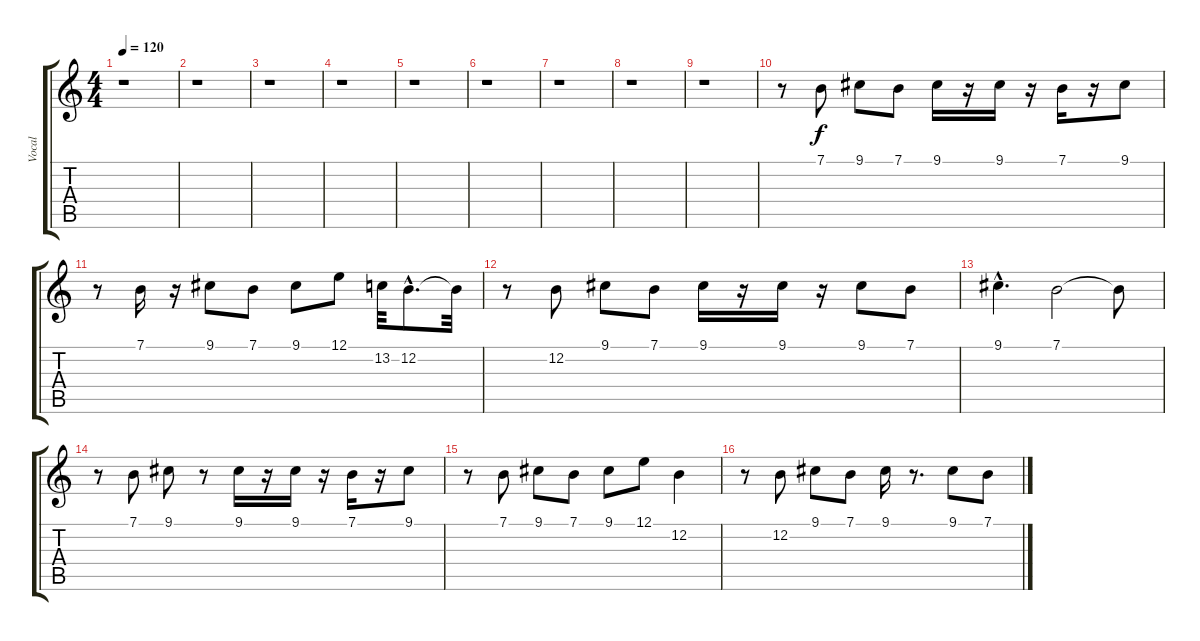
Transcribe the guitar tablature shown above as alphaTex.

\track ("Vocal" "Vocal") {instrument trumpet}
\staff {score tabs}
\tuning (E4 B3 G3 D3 A2 E2) {hide}
\ts (4 4)
\tempo 120
\clef g2
\ks c
r.1{dy f} |
r.1 |
r.1 |
r.1 |
r.1 |
r.1 |
r.1 |
r.1 |
r.1 |
r.8 7.1.8 9.1.8 7.1.8 9.1.16 r.16 9.1.16 r.16 7.1.16 r.16 9.1.8 |
r.8 7.1.16 r.16 9.1.8 7.1.8 9.1.8 12.1.8 13.2.32 12.2{hac}.8{d} 12.2{t}.32 |
r.8 12.2.8 9.1.8 7.1.8 9.1.16 r.16 9.1.16 r.16 9.1.8 7.1.8 |
9.1{hac}.4{d} 7.1.2 7.1{t}.8 |
r.8 7.1.8 9.1.8 r.8 9.1.16 r.16 9.1.16 r.16 7.1.16 r.16 9.1.8 |
r.8 7.1.8 9.1.8 7.1.8 9.1.8 12.1.8 12.2.4 |
r.8 12.2.8 9.1.8 7.1.8 9.1.16 r.8{d} 9.1.8 7.1.8
